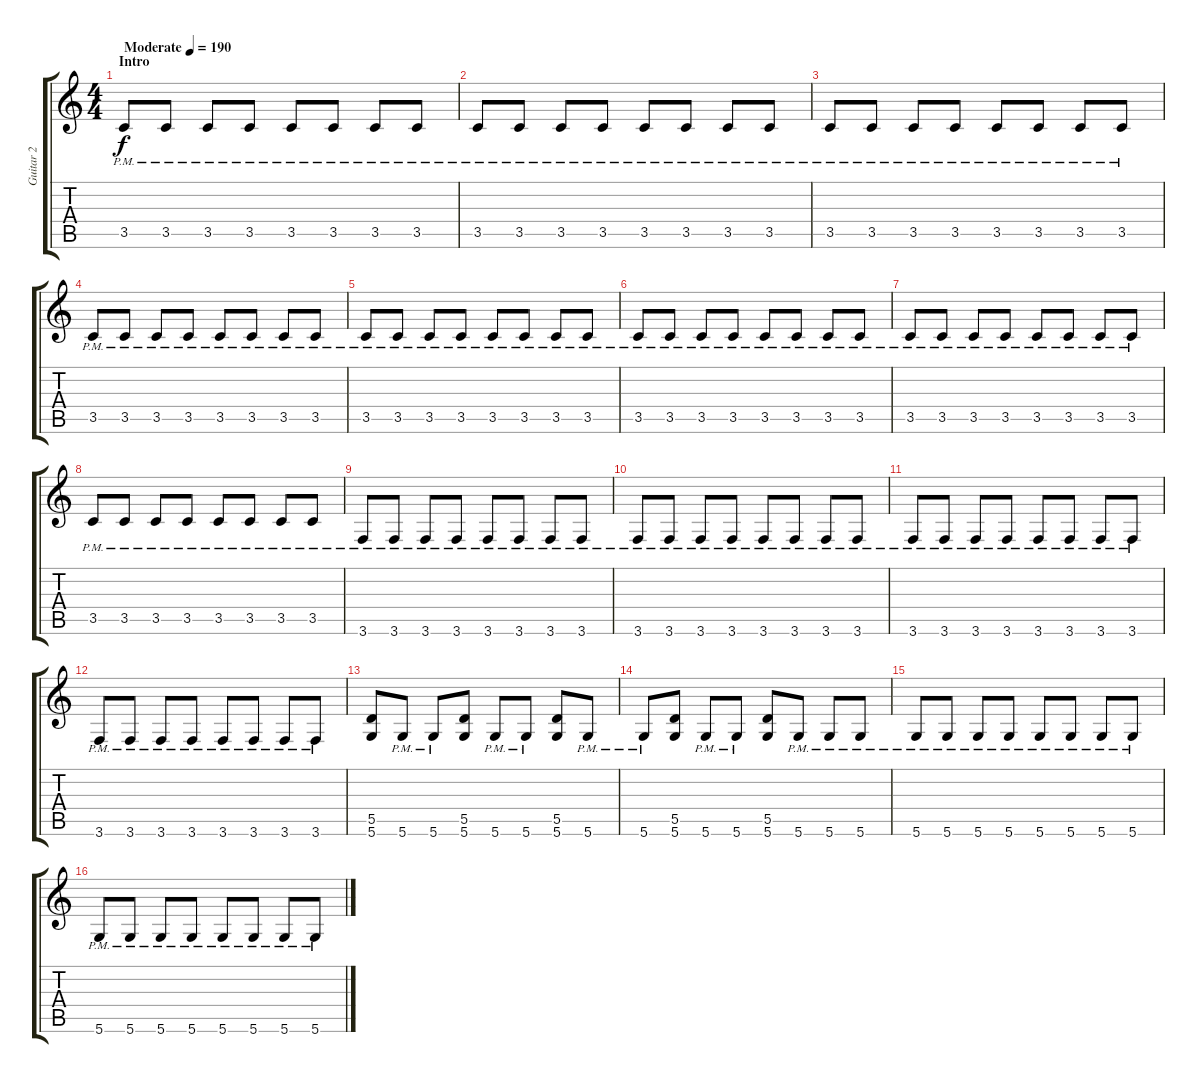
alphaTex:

\track ("Guitar 2" "Guitar 2") {instrument distortionguitar}
\staff {score tabs}
\tuning (E4 B3 G3 D3 A2 D2) {hide}
\ts (4 4)
\section ("" "Intro")
\tempo (190 "Moderate")
\clef g2
\ks c
3.5{pm}.8{dy f instrument distortionguitar} 3.5{pm}.8 3.5{pm}.8 3.5{pm}.8 3.5{pm}.8 3.5{pm}.8 3.5{pm}.8 3.5{pm}.8 |
3.5{pm}.8 3.5{pm}.8 3.5{pm}.8 3.5{pm}.8 3.5{pm}.8 3.5{pm}.8 3.5{pm}.8 3.5{pm}.8 |
3.5{pm}.8 3.5{pm}.8 3.5{pm}.8 3.5{pm}.8 3.5{pm}.8 3.5{pm}.8 3.5{pm}.8 3.5{pm}.8 |
3.5{pm}.8 3.5{pm}.8 3.5{pm}.8 3.5{pm}.8 3.5{pm}.8 3.5{pm}.8 3.5{pm}.8 3.5{pm}.8 |
3.5{pm}.8 3.5{pm}.8 3.5{pm}.8 3.5{pm}.8 3.5{pm}.8 3.5{pm}.8 3.5{pm}.8 3.5{pm}.8 |
3.5{pm}.8 3.5{pm}.8 3.5{pm}.8 3.5{pm}.8 3.5{pm}.8 3.5{pm}.8 3.5{pm}.8 3.5{pm}.8 |
3.5{pm}.8 3.5{pm}.8 3.5{pm}.8 3.5{pm}.8 3.5{pm}.8 3.5{pm}.8 3.5{pm}.8 3.5{pm}.8 |
3.5{pm}.8 3.5{pm}.8 3.5{pm}.8 3.5{pm}.8 3.5{pm}.8 3.5{pm}.8 3.5{pm}.8 3.5{pm}.8 |
3.6{pm}.8 3.6{pm}.8 3.6{pm}.8 3.6{pm}.8 3.6{pm}.8 3.6{pm}.8 3.6{pm}.8 3.6{pm}.8 |
3.6{pm}.8 3.6{pm}.8 3.6{pm}.8 3.6{pm}.8 3.6{pm}.8 3.6{pm}.8 3.6{pm}.8 3.6{pm}.8 |
3.6{pm}.8 3.6{pm}.8 3.6{pm}.8 3.6{pm}.8 3.6{pm}.8 3.6{pm}.8 3.6{pm}.8 3.6{pm}.8 |
3.6{pm}.8 3.6{pm}.8 3.6{pm}.8 3.6{pm}.8 3.6{pm}.8 3.6{pm}.8 3.6{pm}.8 3.6{pm}.8 |
(5.5 5.6).8 5.6{pm}.8 5.6{pm}.8 (5.5 5.6).8 5.6{pm}.8 5.6{pm}.8 (5.5 5.6).8 5.6{pm}.8 |
5.6{pm}.8 (5.5 5.6).8 5.6{pm}.8 5.6{pm}.8 (5.5 5.6).8 5.6{pm}.8 5.6{pm}.8 5.6{pm}.8 |
5.6{pm}.8 5.6{pm}.8 5.6{pm}.8 5.6{pm}.8 5.6{pm}.8 5.6{pm}.8 5.6{pm}.8 5.6{pm}.8 |
5.6{pm}.8 5.6{pm}.8 5.6{pm}.8 5.6{pm}.8 5.6{pm}.8 5.6{pm}.8 5.6{pm}.8 5.6{pm}.8
